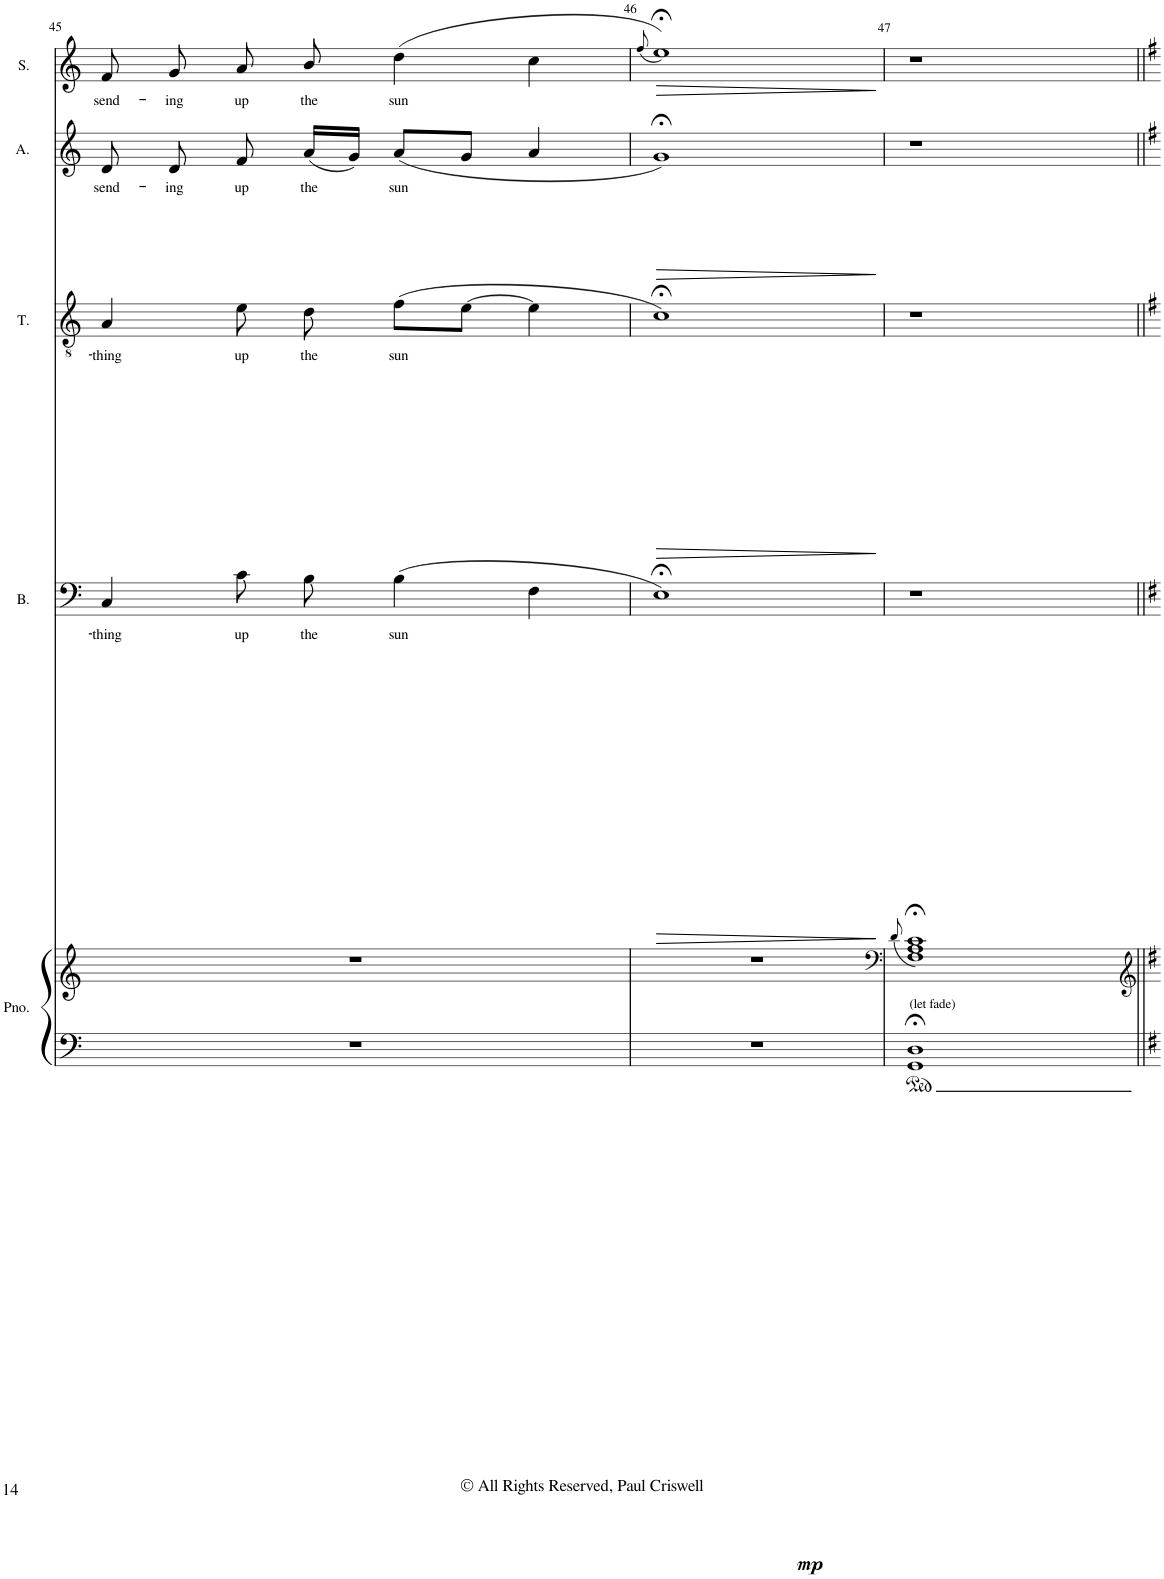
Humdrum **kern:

**kern	**kern	**dynam	**kern	**text	**dynam	**kern	**text	**dynam	**kern	**text	**dynam	**kern	**text
*part5	*part5	*part5	*part4	*part4	*part4	*part3	*part3	*part3	*part2	*part2	*part2	*part1	*part1
*staff6	*staff5	*staff5/6	*staff4	*staff4	*staff4	*staff3	*staff3	*staff3	*staff2	*staff2	*staff2	*staff1	*staff1
*I"Piano	*	*	*I"Bass	*	*	*I"Tenor	*	*	*I"Alto	*	*	*I"Soprano	*
*I'Pno.	*	*	*I'B.	*	*	*I'T.	*	*	*I'A.	*	*	*I'S.	*
!!LO:PB:g=z
*clefF4	*clefG1	*	*clefF4	*	*	*clefGv2	*	*	*clefG2	*	*	*clefG2	*
*k[]	*k[]	*	*k[]	*	*	*k[]	*	*	*k[]	*	*	*k[]	*
*M4/4	*M4/4	*	*M4/4	*	*	*M4/4	*	*	*M4/4	*	*	*M4/4	*
=45	=45	=45	=45	=45	=45	=45	=45	=45	=45	=45	=45	=45	=45
!	!	!	!	!LO:LY:b	!	!	!LO:LY:b	!	!	!LO:LY:b	!	!	!LO:LY:b
1r	1r	.	4C/	-thing	.	4A/	-thing	.	8d/	send-	.	8f/L	send-
!	!	!	!	!	!	!	!	!	!	!LO:LY:b	!	!	!LO:LY:b
.	.	.	.	.	.	.	.	.	8d/	-ing	.	8g/J	-ing
!	!	!	!	!LO:LY:b	!	!	!LO:LY:b	!	!	!LO:LY:b	!	!	!LO:LY:b
.	.	.	8c\L	up	.	8e\	up	.	8f/	up	.	8a/L	up
!	!	!	!	!LO:LY:b	!	!	!LO:LY:b	!	!	!LO:LY:b	!	!	!LO:LY:b
.	.	.	8B\J	the	.	8d\	the	.	(16a/LL	the	.	8b/J	the
.	.	.	.	.	.	.	.	.	16g/JJ)	.	.	.	.
!	!	!	!	!LO:LY:b	!	!	!LO:LY:b	!	!	!LO:LY:b	!	!	!LO:LY:b
.	.	.	(4B\	sun	.	(8f\L	sun	.	(8a/L	sun	.	(4dd\	sun
.	.	.	.	.	.	[8e\J	.	.	8g/J	.	.	.	.
.	.	.	4F\	.	.	4e\]	.	.	4a/	.	.	4cc\	.
=46	=46	=46	=46	=46	=46	=46	=46	=46	=46	=46	=46	=46	=46
.	.	.	.	.	.	.	.	.	.	.	.	(8qff/	.
!	!	!LO:DY:b=2	!	!	!LO:HP:b	!	!	!LO:HP:b	!	!	!LO:HP:b	!	!
1r	1r	mp	1E;<)	.	>	1c;<)	.	>	1g;<)	.	>	1ee;<))	.
.	.	.	.	.	]	.	.	]	.	.	]	.	.
=47	=47	=47	=47	=47	=47	=47	=47	=47	=47	=47	=47	=47	=47
*	*clefF4	*	*	*	*	*	*	*	*	*	*	*	*
.	(8qd/	.	.	.	.	.	.	.	.	.	.	.	.
!LO:TX:a:t=(let fade)	!	!	!	!	!	!	!	!	!	!	!	!	!
1GG;< 1D;<	1F;< 1A;< 1c;<)	.	1r	.	.	1r	.	.	1r	.	.	1r	.
=||	=||	=||	=||	=||	=||	=||	=||	=||	=||	=||	=||	=||	=||
*-	*-	*-	*-	*-	*-	*-	*-	*-	*-	*-	*-	*-	*-
